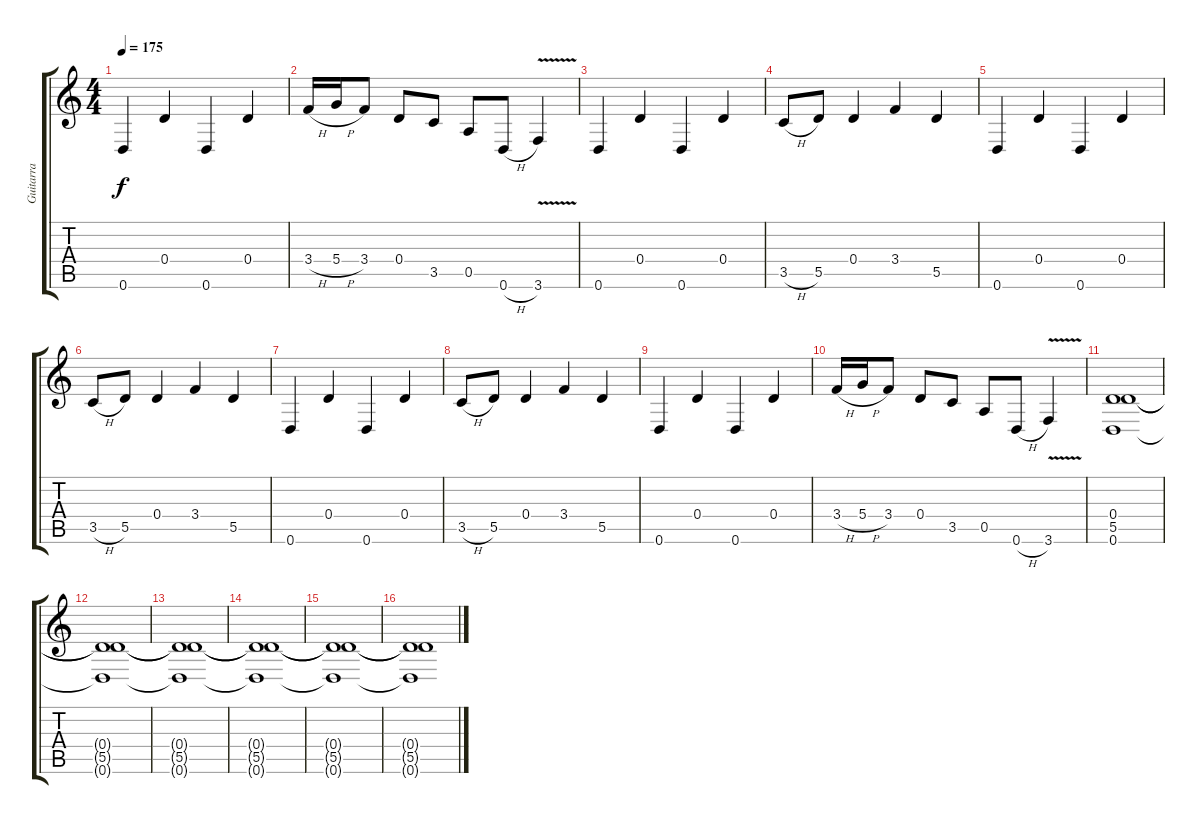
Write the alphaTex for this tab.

\track ("Guitarra" "Guitarra") {instrument distortionguitar}
\staff {score tabs}
\tuning (E4 B3 G3 D3 A2 D2) {hide}
\ts (4 4)
\tempo 175
\clef g2
\ks c
0.6.4{dy f} 0.4.4 0.6.4 0.4.4 |
3.4{h}.16 5.4{h}.16 3.4.8 0.4.8 3.5.8 0.5.8 0.6{h}.8 3.6{v}.4 |
0.6.4 0.4.4 0.6.4 0.4.4 |
3.5{h}.8 5.5.8 0.4.4 3.4.4 5.5.4 |
0.6.4 0.4.4 0.6.4 0.4.4 |
3.5{h}.8 5.5.8 0.4.4 3.4.4 5.5.4 |
0.6.4 0.4.4 0.6.4 0.4.4 |
3.5{h}.8 5.5.8 0.4.4 3.4.4 5.5.4 |
0.6.4 0.4.4 0.6.4 0.4.4 |
3.4{h}.16 5.4{h}.16 3.4.8 0.4.8 3.5.8 0.5.8 0.6{h}.8 3.6{v}.4 |
(0.4 5.5 0.6).1 |
(0.4{t} 5.5{t} 0.6{t}).1 |
(0.4{t} 5.5{t} 0.6{t}).1 |
(0.4{t} 5.5{t} 0.6{t}).1 |
(0.4{t} 5.5{t} 0.6{t}).1 |
(0.4{t} 5.5{t} 0.6{t}).1
